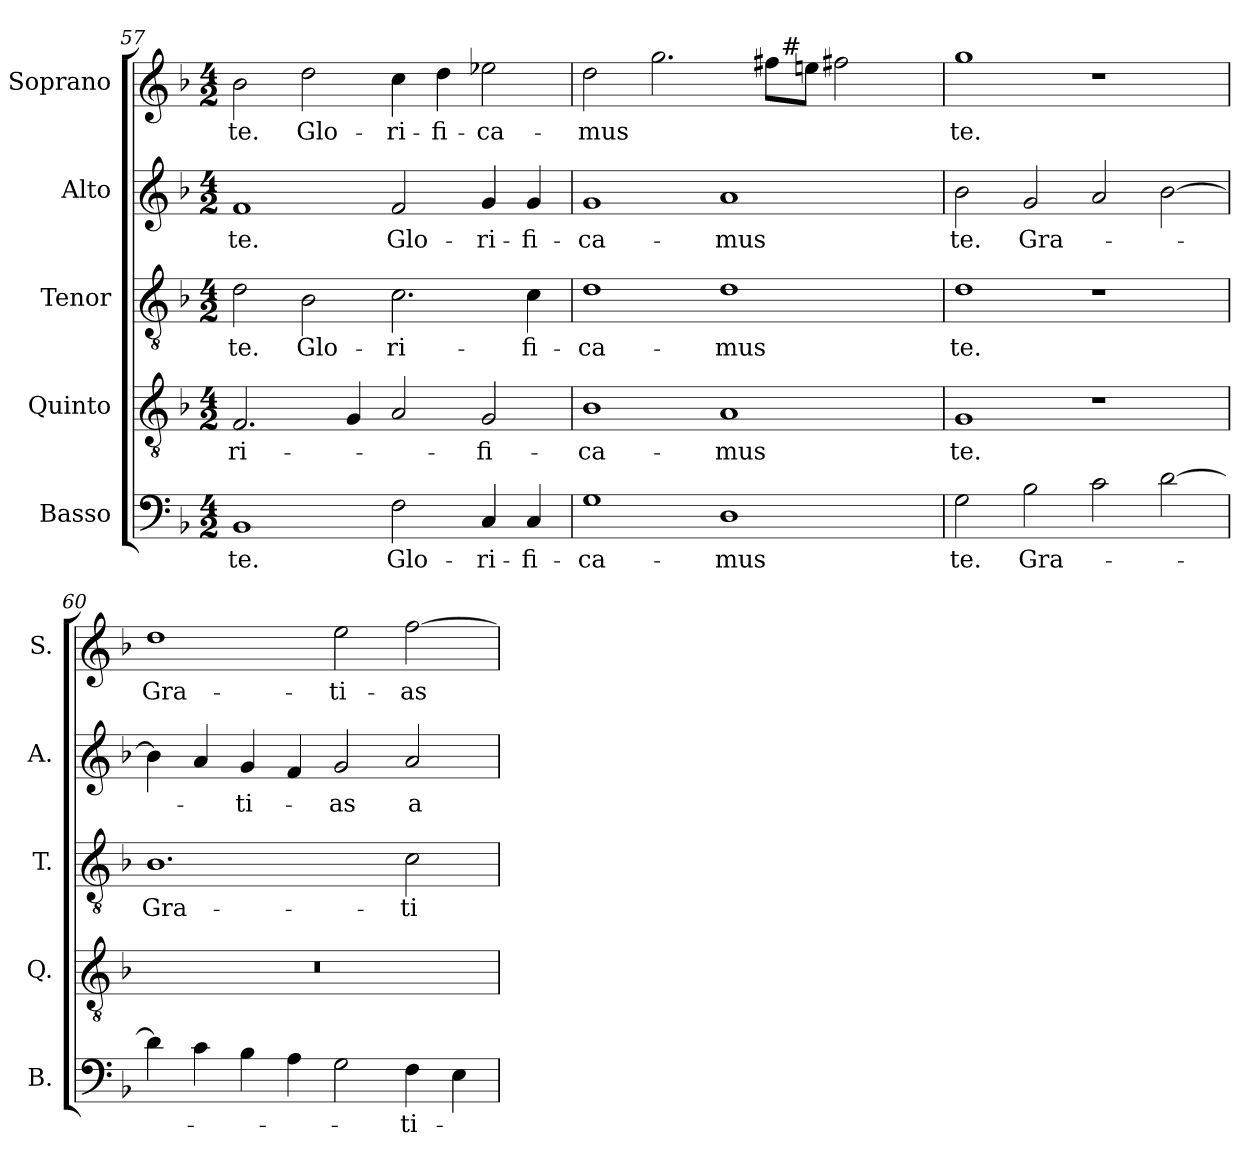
**kern	**text	**kern	**text	**kern	**text	**kern	**text	**kern	**text
*part5	*part5	*part4	*part4	*part3	*part3	*part2	*part2	*part1	*part1
*staff5	*staff5	*staff4	*staff4	*staff3	*staff3	*staff2	*staff2	*staff1	*staff1
*I"Basso	*	*I"Quinto	*	*I"Tenor	*	*I"Alto	*	*I"Soprano	*
*I'B.	*	*I'Q.	*	*I'T.	*	*I'A.	*	*I'S.	*
*clefF4	*	*clefGv2	*	*clefGv2	*	*clefG2	*	*clefG2	*
*	*	*ITrd7c12	*	*ITrd7c12	*	*	*	*	*
*k[b-]	*	*k[b-]	*	*k[b-]	*	*k[b-]	*	*k[b-]	*
*F:	*	*F:	*	*F:	*	*F:	*	*F:	*
*M4/2	*	*M4/2	*	*M4/2	*	*M4/2	*	*M4/2	*
=57	=57	=57	=57	=57	=57	=57	=57	=57	=57
!	!LO:LY:b:color=#000000	!	!	!	!	!	!	!	!
!	!	!	!LO:LY:b:color=#000000	!	!	!	!	!	!
!	!	!	!	!	!LO:LY:b:color=#000000	!	!	!	!
!	!	!	!	!	!	!	!LO:LY:b:color=#000000	!	!
!	!	!	!	!	!	!	!	!	!LO:LY:b:color=#000000
1BB-i	te.	2.FFi/	-ri-	2Di\	te.	1fi	te.	2b-i\	te.
!	!	!	!	!	!LO:LY:b:color=#000000	!	!	!	!
!	!	!	!	!	!	!	!	!	!LO:LY:b:color=#000000
.	.	.	.	2BB-i\	Glo-	.	.	2ddi\	Glo-
.	.	4GGi/	.	.	.	.	.	.	.
!	!LO:LY:b:color=#000000	!	!	!	!	!	!	!	!
!	!	!	!	!	!LO:LY:b:color=#000000	!	!	!	!
!	!	!	!	!	!	!	!LO:LY:b:color=#000000	!	!
!	!	!	!	!	!	!	!	!	!LO:LY:b:color=#000000
2Fi\	Glo-	2AAi/	.	2.Ci\	-ri-	2fi/	Glo-	4cci\	-ri-
!	!	!	!	!	!	!	!	!	!LO:LY:b:color=#000000
.	.	.	.	.	.	.	.	4ddi\	-fi-
!	!LO:LY:b:color=#000000	!	!	!	!	!	!	!	!
!	!	!	!LO:LY:b:color=#000000	!	!	!	!	!	!
!	!	!	!	!	!	!	!LO:LY:b:color=#000000	!	!
!	!	!	!	!	!	!	!	!	!LO:LY:b:color=#000000
4Ci/	-ri-	2GGi/	-fi-	.	.	4gi/	-ri-	2ee-Xi\	-ca-
!	!LO:LY:b:color=#000000	!	!	!	!	!	!	!	!
!	!	!	!	!	!LO:LY:b:color=#000000	!	!	!	!
!	!	!	!	!	!	!	!LO:LY:b:color=#000000	!	!
4Ci/	-fi-	.	.	4Ci\	-fi-	4gi/	-fi-	.	.
=58	=58	=58	=58	=58	=58	=58	=58	=58	=58
!	!LO:LY:b:color=#000000	!	!	!	!	!	!	!	!
!	!	!	!LO:LY:b:color=#000000	!	!	!	!	!	!
!	!	!	!	!	!LO:LY:b:color=#000000	!	!	!	!
!	!	!	!	!	!	!	!LO:LY:b:color=#000000	!	!
!	!	!	!	!	!	!	!	!	!LO:LY:b:color=#000000
*	*	*	*	*	*	*	*	*^	*
1Gi	-ca-	1BB-i	-ca-	1Di	-ca-	1gi	-ca-	2ddi\	1ryy	-mus
.	.	.	.	.	.	.	.	2.ggi\	.	.
!	!LO:LY:b:color=#000000	!	!	!	!	!	!	!	!	!
!	!	!	!LO:LY:b:color=#000000	!	!	!	!	!	!	!
!	!	!	!	!	!LO:LY:b:color=#000000	!	!	!	!	!
!	!	!	!	!	!	!	!LO:LY:b:color=#000000	!	!	!
1Di	-mus	1AAi	-mus	1Di	-mus	1ai	-mus	.	4ryy	.
.	.	.	.	.	.	.	.	8ff#i\L	32ryy	.
.	.	.	.	.	.	.	.	.	256ryy	.
!	!	!	!	!	!	!	!	!	!LO:TX:a:t=#	!
.	.	.	.	.	.	.	.	.	2ryy	.
.	.	.	.	.	.	.	.	8eeni\J	.	.
.	.	.	.	.	.	.	.	2ff#Xi\	.	.
.	.	.	.	.	.	.	.	.	8ryy	.
.	.	.	.	.	.	.	.	.	16ryy	.
.	.	.	.	.	.	.	.	.	64..ryy	.
*	*	*	*	*	*	*	*	*v	*v	*
=59	=59	=59	=59	=59	=59	=59	=59	=59	=59
*	*	*	*	*	*	*	*	*^	*
!	!LO:LY:b:color=#000000	!	!	!	!	!	!	!	!	!
*	*	*	*	*	*	*	*	*v	*v	*
*	*	*	*	*	*	*	*	*^	*
!	!	!	!LO:LY:b:color=#000000	!	!	!	!	!	!	!
*	*	*	*	*	*	*	*	*v	*v	*
*	*	*	*	*	*	*	*	*^	*
!	!	!	!	!	!LO:LY:b:color=#000000	!	!	!	!	!
*	*	*	*	*	*	*	*	*v	*v	*
*	*	*	*	*	*	*	*	*^	*
!	!	!	!	!	!	!	!LO:LY:b:color=#000000	!	!	!
*	*	*	*	*	*	*	*	*v	*v	*
*	*	*	*	*	*	*	*	*^	*
!	!	!	!	!	!	!	!	!	!	!LO:LY:b:color=#000000
*	*	*	*	*	*	*	*	*v	*v	*
2Gi\	te.	1GGi	te.	1Di	te.	2b-i\	te.	1ggi	te.
!	!LO:LY:b:color=#000000	!	!	!	!	!	!	!	!
!	!	!	!	!	!	!	!LO:LY:b:color=#000000	!	!
2B-i\	Gra-	.	.	.	.	2gi/	Gra-	.	.
2ci\	.	1r	.	1r	.	2ai/	.	1r	.
[2di\	.	.	.	.	.	[2b-i\	.	.	.
!!LO:PB:g=z
=60	=60	=60	=60	=60	=60	=60	=60	=60	=60
!	!	!LO:N:vis=1	!	!	!	!	!	!	!
!	!	!	!	!	!LO:LY:b:color=#000000	!	!	!	!
!	!	!	!	!	!	!	!	!	!LO:LY:b:color=#000000
4di\]	.	0r	.	1.BB-i	Gra-	4b-i\]	.	1ddi	Gra-
4ci\	.	.	.	.	.	4ai/	.	.	.
!	!	!	!	!	!	!	!LO:LY:b:color=#000000	!	!
4B-i\	.	.	.	.	.	4gi/	-ti-	.	.
4Ai\	.	.	.	.	.	4fi/	.	.	.
!	!	!	!	!	!	!	!LO:LY:b:color=#000000	!	!
!	!	!	!	!	!	!	!	!	!LO:LY:b:color=#000000
2Gi\	.	.	.	.	.	2gi/	-as	2eei\	-ti-
!	!LO:LY:b:color=#000000	!	!	!	!	!	!	!	!
!	!	!	!	!	!LO:LY:b:color=#000000	!	!	!	!
!	!	!	!	!	!	!	!LO:LY:b:color=#000000	!	!
!	!	!	!	!	!	!	!	!	!LO:LY:b:color=#000000
4Fi\	-ti-	.	.	2Ci\	-ti-	2ai/	a-	[2ffi\	-as
4Ei\	.	.	.	.	.	.	.	.	.
=	=	=	=	=	=	=	=	=	=
*-	*-	*-	*-	*-	*-	*-	*-	*-	*-
